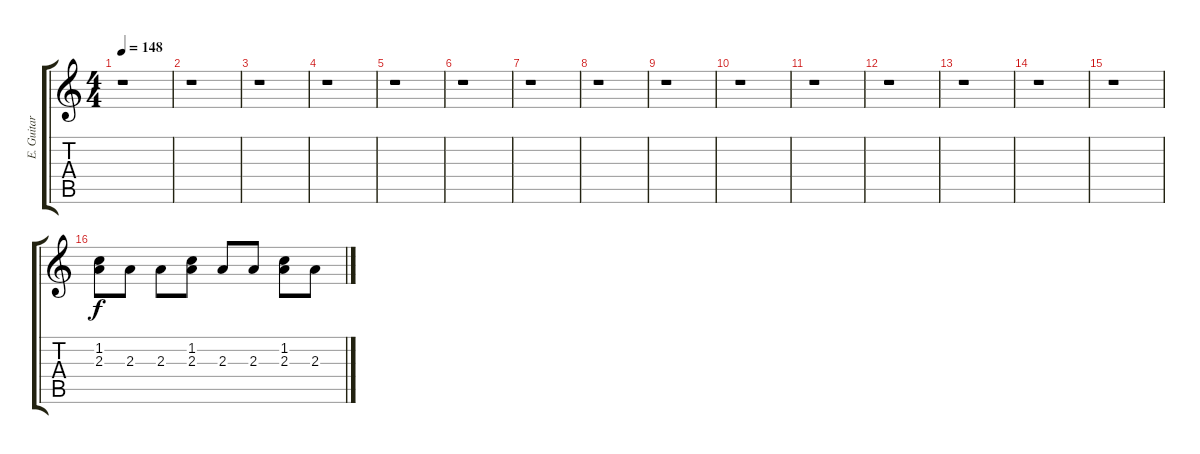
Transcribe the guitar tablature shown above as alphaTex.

\track ("E. Guitar I" "E. Guitar ") {instrument electricguitarclean}
\staff {score tabs}
\tuning (E4 B3 G3 D3 A2 E2) {hide}
\ts (4 4)
\tempo 148
\clef g2
\ks c
r.1{dy f} |
r.1 |
r.1 |
r.1 |
r.1 |
r.1 |
r.1 |
r.1 |
r.1 |
r.1 |
r.1 |
r.1 |
r.1 |
r.1 |
r.1 |
(1.2 2.3).8 2.3.8 2.3.8 (1.2 2.3).8 2.3.8 2.3.8 (1.2 2.3).8 2.3.8
